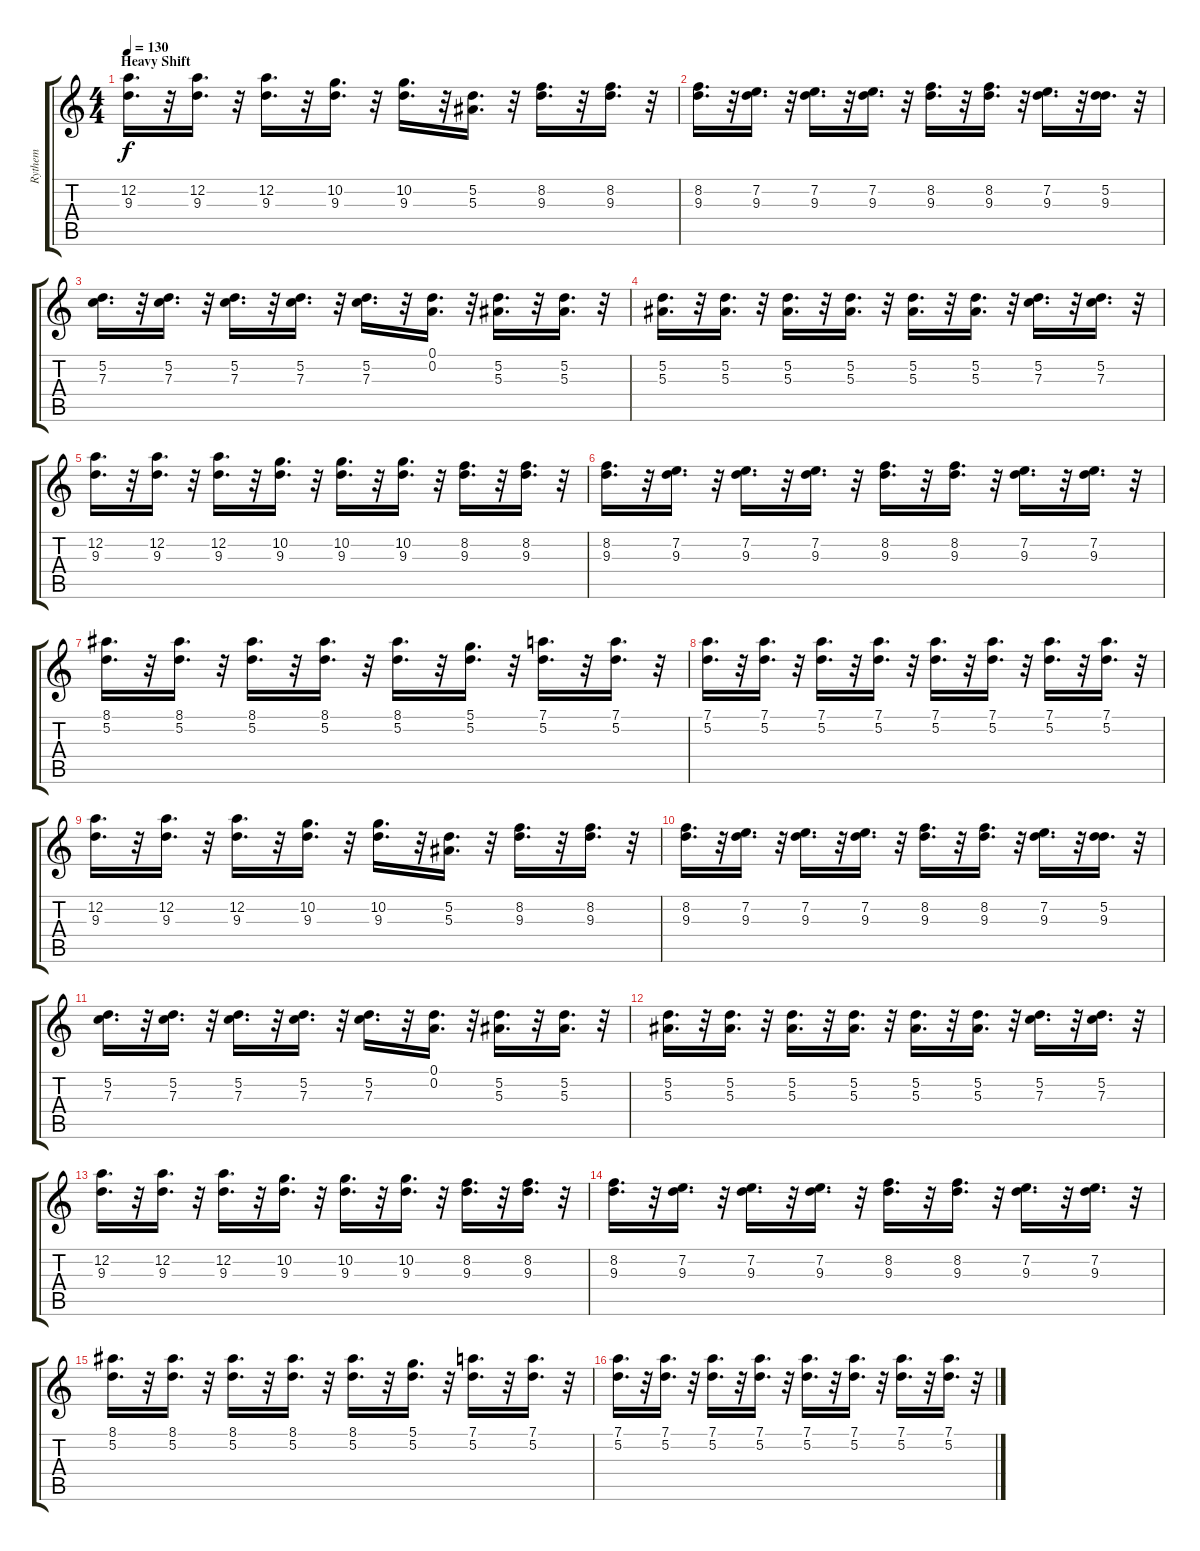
\track ("Rythem" "Rythem") {instrument distortionguitar}
\staff {score tabs}
\tuning (D4 A3 F3 C3 G2 C2) {hide}
\ts (4 4)
\section ("" "Heavy Shift")
\tempo 130
\clef g2
\ks c
(12.2 9.3).16{d dy f} r.32 (12.2 9.3).16{d} r.32 (12.2 9.3).16{d} r.32 (10.2 9.3).16{d} r.32 (10.2 9.3).16{d} r.32 (5.2 5.3).16{d} r.32 (8.2 9.3).16{d} r.32 (8.2 9.3).16{d} r.32 |
(8.2 9.3).16{d} r.32 (7.2 9.3).16{d} r.32 (7.2 9.3).16{d} r.32 (7.2 9.3).16{d} r.32 (8.2 9.3).16{d} r.32 (8.2 9.3).16{d} r.32 (7.2 9.3).16{d} r.32 (5.2 9.3).16{d} r.32 |
(5.2 7.3).16{d} r.32 (5.2 7.3).16{d} r.32 (5.2 7.3).16{d} r.32 (5.2 7.3).16{d} r.32 (5.2 7.3).16{d} r.32 (0.1 0.2).16{d} r.32 (5.2 5.3).16{d} r.32 (5.2 5.3).16{d} r.32 |
(5.2 5.3).16{d} r.32 (5.2 5.3).16{d} r.32 (5.2 5.3).16{d} r.32 (5.2 5.3).16{d} r.32 (5.2 5.3).16{d} r.32 (5.2 5.3).16{d} r.32 (5.2 7.3).16{d} r.32 (5.2 7.3).16{d} r.32 |
(12.2 9.3).16{d} r.32 (12.2 9.3).16{d} r.32 (12.2 9.3).16{d} r.32 (10.2 9.3).16{d} r.32 (10.2 9.3).16{d} r.32 (10.2 9.3).16{d} r.32 (8.2 9.3).16{d} r.32 (8.2 9.3).16{d} r.32 |
(8.2 9.3).16{d} r.32 (7.2 9.3).16{d} r.32 (7.2 9.3).16{d} r.32 (7.2 9.3).16{d} r.32 (8.2 9.3).16{d} r.32 (8.2 9.3).16{d} r.32 (7.2 9.3).16{d} r.32 (7.2 9.3).16{d} r.32 |
(8.1 5.2).16{d} r.32 (8.1 5.2).16{d} r.32 (8.1 5.2).16{d} r.32 (8.1 5.2).16{d} r.32 (8.1 5.2).16{d} r.32 (5.1 5.2).16{d} r.32 (7.1 5.2).16{d} r.32 (7.1 5.2).16{d} r.32 |
(7.1 5.2).16{d} r.32 (7.1 5.2).16{d} r.32 (7.1 5.2).16{d} r.32 (7.1 5.2).16{d} r.32 (7.1 5.2).16{d} r.32 (7.1 5.2).16{d} r.32 (7.1 5.2).16{d} r.32 (7.1 5.2).16{d} r.32 |
(12.2 9.3).16{d} r.32 (12.2 9.3).16{d} r.32 (12.2 9.3).16{d} r.32 (10.2 9.3).16{d} r.32 (10.2 9.3).16{d} r.32 (5.2 5.3).16{d} r.32 (8.2 9.3).16{d} r.32 (8.2 9.3).16{d} r.32 |
(8.2 9.3).16{d} r.32 (7.2 9.3).16{d} r.32 (7.2 9.3).16{d} r.32 (7.2 9.3).16{d} r.32 (8.2 9.3).16{d} r.32 (8.2 9.3).16{d} r.32 (7.2 9.3).16{d} r.32 (5.2 9.3).16{d} r.32 |
(5.2 7.3).16{d} r.32 (5.2 7.3).16{d} r.32 (5.2 7.3).16{d} r.32 (5.2 7.3).16{d} r.32 (5.2 7.3).16{d} r.32 (0.1 0.2).16{d} r.32 (5.2 5.3).16{d} r.32 (5.2 5.3).16{d} r.32 |
(5.2 5.3).16{d} r.32 (5.2 5.3).16{d} r.32 (5.2 5.3).16{d} r.32 (5.2 5.3).16{d} r.32 (5.2 5.3).16{d} r.32 (5.2 5.3).16{d} r.32 (5.2 7.3).16{d} r.32 (5.2 7.3).16{d} r.32 |
(12.2 9.3).16{d} r.32 (12.2 9.3).16{d} r.32 (12.2 9.3).16{d} r.32 (10.2 9.3).16{d} r.32 (10.2 9.3).16{d} r.32 (10.2 9.3).16{d} r.32 (8.2 9.3).16{d} r.32 (8.2 9.3).16{d} r.32 |
(8.2 9.3).16{d} r.32 (7.2 9.3).16{d} r.32 (7.2 9.3).16{d} r.32 (7.2 9.3).16{d} r.32 (8.2 9.3).16{d} r.32 (8.2 9.3).16{d} r.32 (7.2 9.3).16{d} r.32 (7.2 9.3).16{d} r.32 |
(8.1 5.2).16{d} r.32 (8.1 5.2).16{d} r.32 (8.1 5.2).16{d} r.32 (8.1 5.2).16{d} r.32 (8.1 5.2).16{d} r.32 (5.1 5.2).16{d} r.32 (7.1 5.2).16{d} r.32 (7.1 5.2).16{d} r.32 |
(7.1 5.2).16{d} r.32 (7.1 5.2).16{d} r.32 (7.1 5.2).16{d} r.32 (7.1 5.2).16{d} r.32 (7.1 5.2).16{d} r.32 (7.1 5.2).16{d} r.32 (7.1 5.2).16{d} r.32 (7.1 5.2).16{d} r.32
